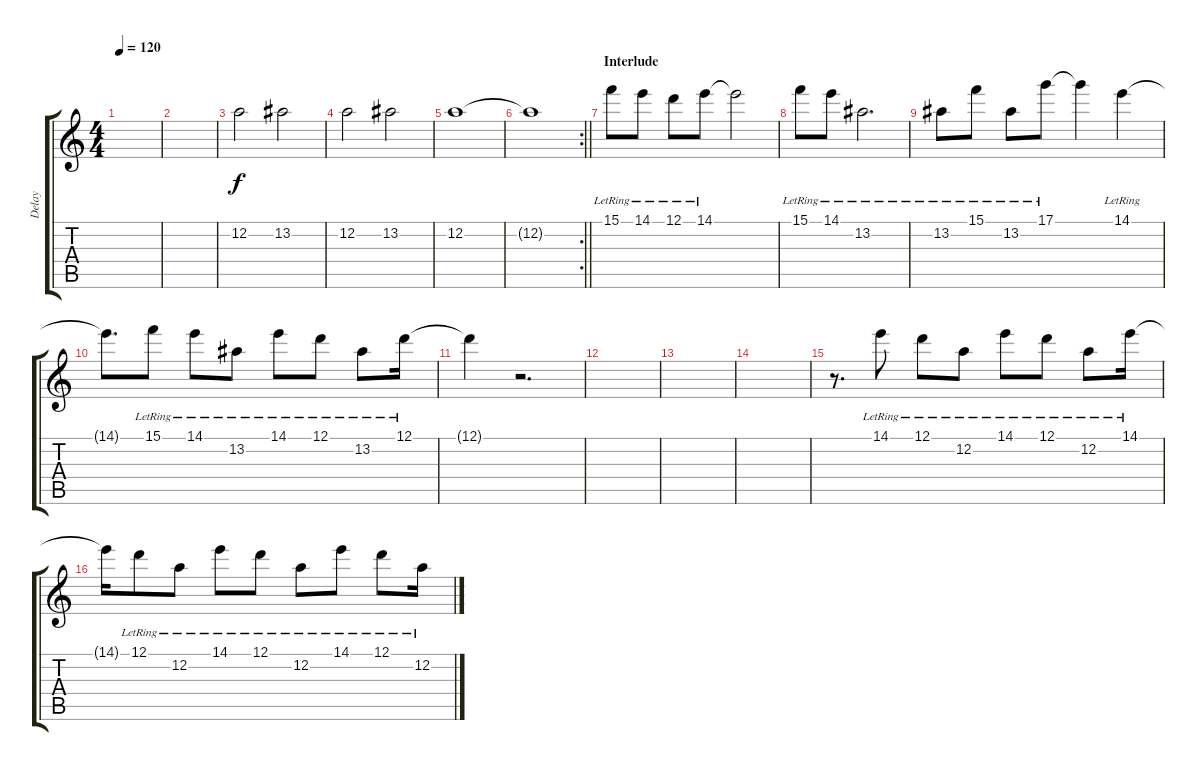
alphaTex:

\track ("Delay" "Delay") {instrument electricguitarjazz}
\staff {score tabs}
\tuning (D4 A3 F3 C3 G2 C2) {hide}
\ts (4 4)
\tempo 120
\clef g2
\ks c
|
|
12.2.2 13.2.2 |
12.2.2 13.2.2 |
12.2.1 |
\rc 2
\barLineRight lightlight
12.2{t}.1 |
\section ("" "Interlude")
15.1{lr}.8{volume 11 instrument electricguitarjazz} 14.1{lr}.8 12.1{lr}.8 14.1{lr}.8 14.1{t}.2 |
15.1{lr}.8 14.1{lr}.8 13.2{lr}.2{d} |
13.2{lr}.8 15.1{lr}.8 13.2{lr}.8 17.1{lr}.8 17.1{t}.4 14.1{lr}.4 |
14.1{t}.8{d} 15.1{lr}.8 14.1{lr}.8 13.2{lr}.8 14.1{lr}.8 12.1{lr}.8 13.2{lr}.8 12.1{lr}.16 |
12.1{t}.4 r.2{d} |
|
|
|
r.8{d} 14.1{lr}.8 12.1{lr}.8 12.2{lr}.8 14.1{lr}.8 12.1{lr}.8 12.2{lr}.8 14.1{lr}.16 |
14.1{t}.16 12.1{lr}.8 12.2{lr}.8 14.1{lr}.8 12.1{lr}.8 12.2{lr}.8 14.1{lr}.8 12.1{lr}.8 12.2{lr}.16
